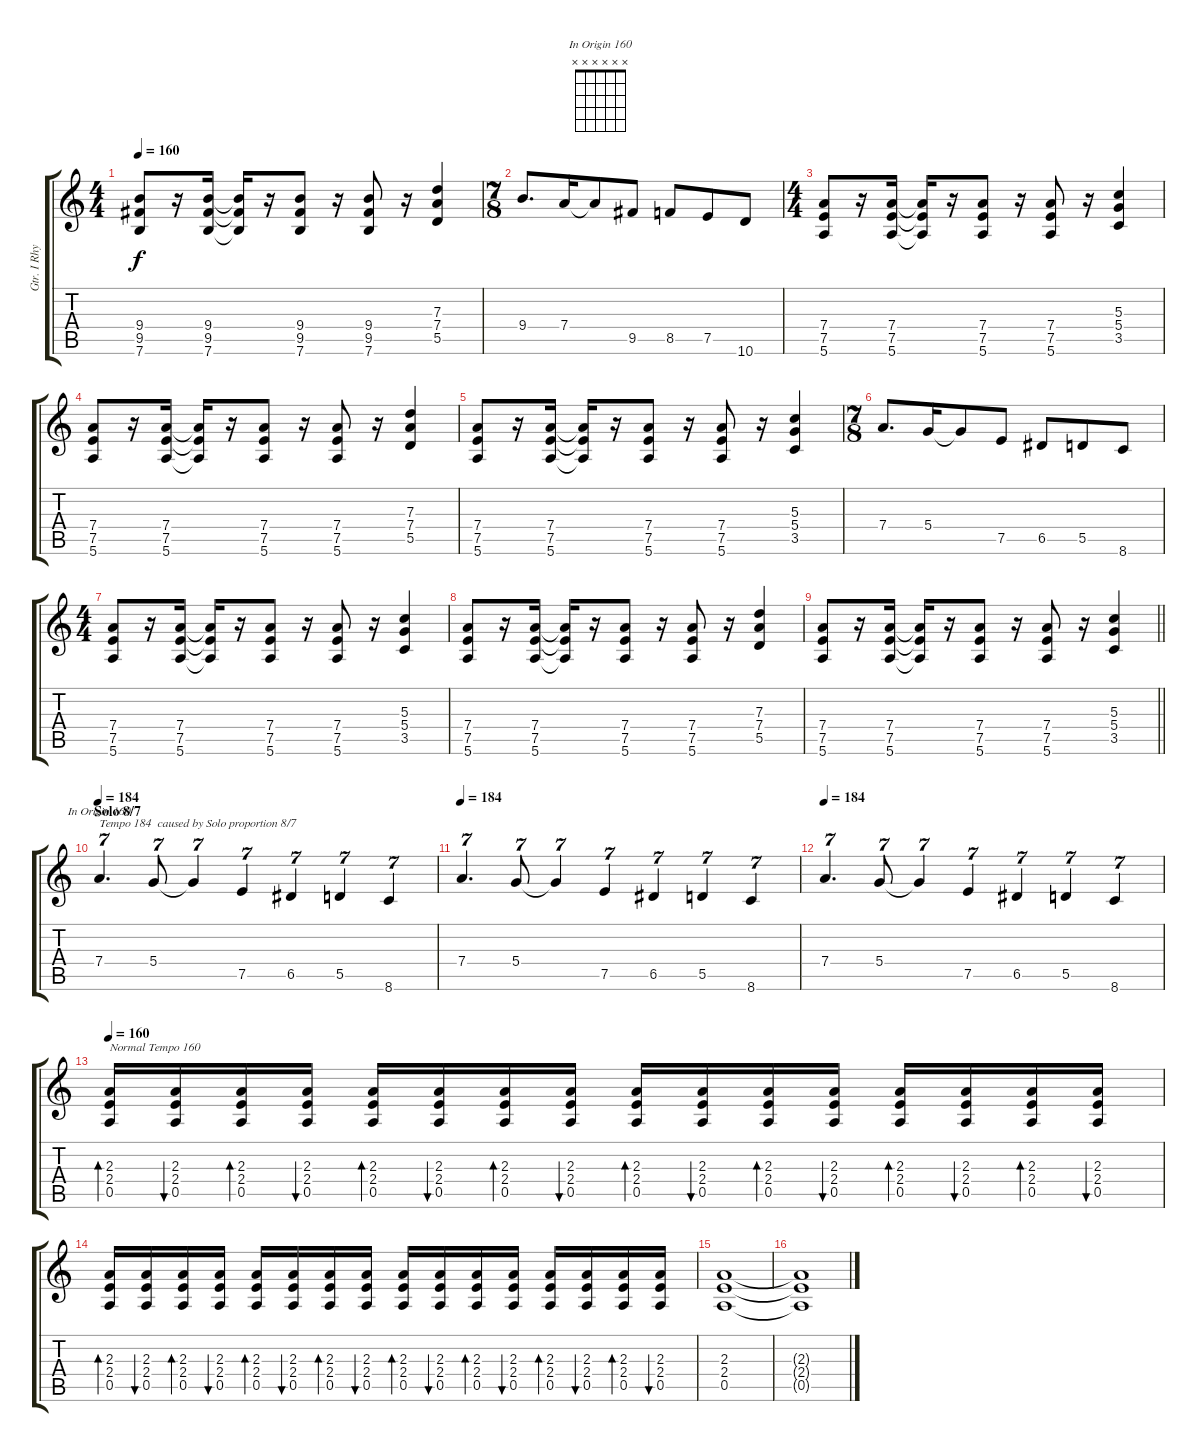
\track ("Gtr. I Rhytm" "Gtr. I Rhy") {instrument overdrivenguitar}
\staff {score tabs}
\tuning (E4 B3 G3 D3 A2 E2) {hide}
\chord ("In Origin 160" x x x x x x)
\ts (4 4)
\tempo 160
\clef g2
\ks c
(9.4 9.5 7.6).8{dy f} r.16 (9.4 9.5 7.6).16 (9.4{t} 9.5{t} 7.6{t}).16 r.16 (9.4 9.5 7.6).8 r.16 (9.4 9.5 7.6).8 r.16 (7.3 7.4 5.5).4 |
\ts (7 8)
9.4.8{d} 7.4.16 7.4{t}.8 9.5.8 8.5.8 7.5.8 10.6.8 |
\ts (4 4)
(7.4 7.5 5.6).8 r.16 (7.4 7.5 5.6).16 (7.4{t} 7.5{t} 5.6{t}).16 r.16 (7.4 7.5 5.6).8 r.16 (7.4 7.5 5.6).8 r.16 (5.3 5.4 3.5).4 |
(7.4 7.5 5.6).8 r.16 (7.4 7.5 5.6).16 (7.4{t} 7.5{t} 5.6{t}).16 r.16 (7.4 7.5 5.6).8 r.16 (7.4 7.5 5.6).8 r.16 (7.3 7.4 5.5).4 |
(7.4 7.5 5.6).8 r.16 (7.4 7.5 5.6).16 (7.4{t} 7.5{t} 5.6{t}).16 r.16 (7.4 7.5 5.6).8 r.16 (7.4 7.5 5.6).8 r.16 (5.3 5.4 3.5).4 |
\ts (7 8)
7.4.8{d} 5.4.16 5.4{t}.8 7.5.8 6.5.8 5.5.8 8.6.8 |
\ts (4 4)
(7.4 7.5 5.6).8 r.16 (7.4 7.5 5.6).16 (7.4{t} 7.5{t} 5.6{t}).16 r.16 (7.4 7.5 5.6).8 r.16 (7.4 7.5 5.6).8 r.16 (5.3 5.4 3.5).4 |
(7.4 7.5 5.6).8 r.16 (7.4 7.5 5.6).16 (7.4{t} 7.5{t} 5.6{t}).16 r.16 (7.4 7.5 5.6).8 r.16 (7.4 7.5 5.6).8 r.16 (7.3 7.4 5.5).4 |
\barLineRight lightlight
(7.4 7.5 5.6).8 r.16 (7.4 7.5 5.6).16 (7.4{t} 7.5{t} 5.6{t}).16 r.16 (7.4 7.5 5.6).8 r.16 (7.4 7.5 5.6).8 r.16 (5.3 5.4 3.5).4 |
\section ("" "Solo 8/7")
\tempo 184
7.4.4{d tu (7 4) ch "In Origin 160" txt "Tempo 184  caused by Solo proportion 8/7"} 5.4.8{tu (7 4)} 5.4{t}.4{tu (7 4)} 7.5.4{tu (7 4)} 6.5.4{tu (7 4)} 5.5.4{tu (7 4)} 8.6.4{tu (7 4)} |
\tempo 184
7.4.4{d tu (7 4)} 5.4.8{tu (7 4)} 5.4{t}.4{tu (7 4)} 7.5.4{tu (7 4)} 6.5.4{tu (7 4)} 5.5.4{tu (7 4)} 8.6.4{tu (7 4)} |
\tempo 184
7.4.4{d tu (7 4)} 5.4.8{tu (7 4)} 5.4{t}.4{tu (7 4)} 7.5.4{tu (7 4)} 6.5.4{tu (7 4)} 5.5.4{tu (7 4)} 8.6.4{tu (7 4)} |
\tempo 160
(2.3 2.4 0.5).16{bd 60 txt "Normal Tempo 160" volume 11} (2.3 2.4 0.5).16{bu 60} (2.3 2.4 0.5).16{bd 60} (2.3 2.4 0.5).16{bu 60} (2.3 2.4 0.5).16{bd 60} (2.3 2.4 0.5).16{bu 60} (2.3 2.4 0.5).16{bd 60} (2.3 2.4 0.5).16{bu 60} (2.3 2.4 0.5).16{bd 60} (2.3 2.4 0.5).16{bu 60} (2.3 2.4 0.5).16{bd 60} (2.3 2.4 0.5).16{bu 60} (2.3 2.4 0.5).16{bd 60} (2.3 2.4 0.5).16{bu 60} (2.3 2.4 0.5).16{bd 60} (2.3 2.4 0.5).16{bu 60} |
(2.3 2.4 0.5).16{bd 60 volume 11} (2.3 2.4 0.5).16{bu 60} (2.3 2.4 0.5).16{bd 60} (2.3 2.4 0.5).16{bu 60} (2.3 2.4 0.5).16{bd 60} (2.3 2.4 0.5).16{bu 60} (2.3 2.4 0.5).16{bd 60} (2.3 2.4 0.5).16{bu 60} (2.3 2.4 0.5).16{bd 60} (2.3 2.4 0.5).16{bu 60} (2.3 2.4 0.5).16{bd 60} (2.3 2.4 0.5).16{bu 60} (2.3 2.4 0.5).16{bd 60} (2.3 2.4 0.5).16{bu 60} (2.3 2.4 0.5).16{bd 60} (2.3 2.4 0.5).16{bu 60} |
(2.3 2.4 0.5).1{volume 14} |
(2.3{t} 2.4{t} 0.5{t}).1
